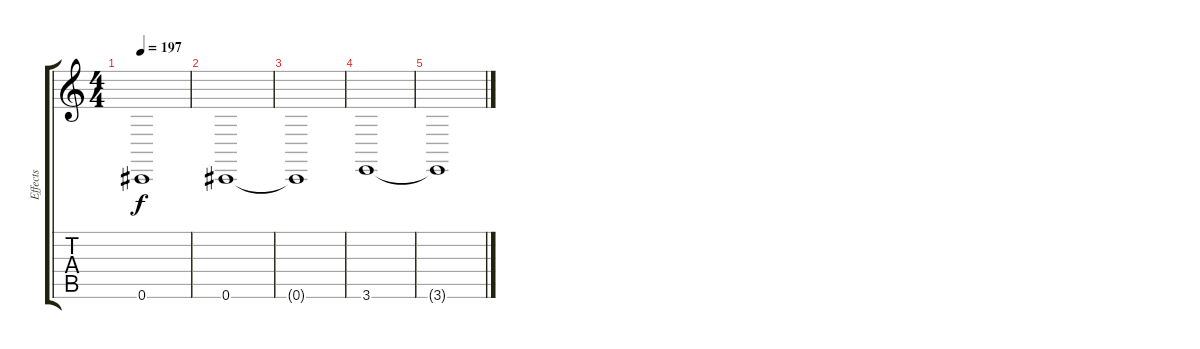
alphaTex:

\track ("Effects" "Effects") {instrument applause}
\staff {score tabs}
\tuning (Db4 Ab3 E3 B2 Gb2 Db2) {hide}
\ts (4 4)
\tempo 197
\clef g2
\ks c
0.6{t}.1{dy f} |
0.6.1 |
0.6{t}.1 |
3.6.1 |
3.6{t}.1
